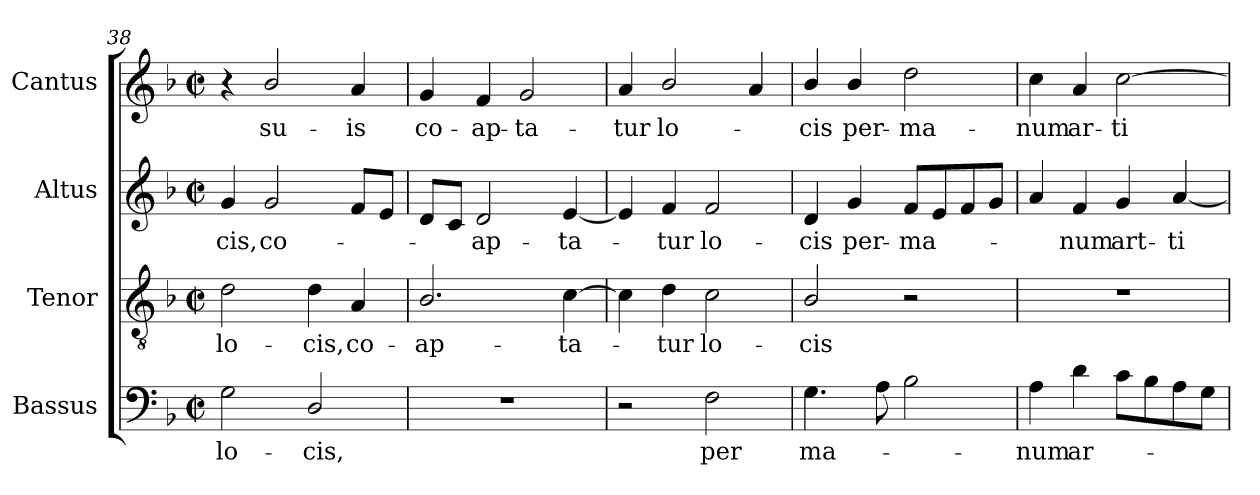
**kern	**text	**kern	**text	**kern	**text	**kern	**text
*part4	*part4	*part3	*part3	*part2	*part2	*part1	*part1
*staff4	*staff4	*staff3	*staff3	*staff2	*staff2	*staff1	*staff1
*I"Bassus	*	*I"Tenor	*	*I"Altus	*	*I"Cantus	*
*I'B.	*	*I'T.	*	*I'A.	*	*I'S.	*
*clefF4	*	*clefGv2	*	*clefG2	*	*clefG2	*
*	*	*ITrd7c12	*	*	*	*	*
*k[b-]	*	*k[b-]	*	*k[b-]	*	*k[b-]	*
*F:	*	*F:	*	*F:	*	*F:	*
*M2/2	*	*M2/2	*	*M2/2	*	*M2/2	*
*met(c|)	*	*met(c|)	*	*met(c|)	*	*met(c|)	*
=38	=38	=38	=38	=38	=38	=38	=38
!	!LO:LY:b:color=#000000	!	!	!	!	!	!
!	!	!	!LO:LY:b:color=#000000	!	!	!	!
!	!	!	!	!	!LO:LY:b:color=#000000	!	!
2Gi\	lo-	2Di\	lo-	4gi/	-cis,	4r	.
!	!	!	!	!	!LO:LY:b:color=#000000	!	!
!	!	!	!	!	!	!	!LO:LY:b:color=#000000
.	.	.	.	2gi/	co-	2b-i/	su-
!	!LO:LY:b:color=#000000	!	!	!	!	!	!
!	!	!	!LO:LY:b:color=#000000	!	!	!	!
2Di/	-cis,	4Di\	-cis,	.	.	.	.
!	!	!	!LO:LY:b:color=#000000	!	!	!	!
!	!	!	!	!	!	!	!LO:LY:b:color=#000000
.	.	4AAi/	co-	8fi/L	.	4ai/	-is
.	.	.	.	8ei/J	.	.	.
=39	=39	=39	=39	=39	=39	=39	=39
!	!	!	!LO:LY:b:color=#000000	!	!	!	!
!	!	!	!	!	!	!	!LO:LY:b:color=#000000
1r	.	2.BB-i/	-ap-	8di/L	.	4gi/	co-
.	.	.	.	8ci/J	.	.	.
!	!	!	!	!	!LO:LY:b:color=#000000	!	!
!	!	!	!	!	!	!	!LO:LY:b:color=#000000
.	.	.	.	2di/	-ap-	4fi/	-ap-
!	!	!	!	!	!	!	!LO:LY:b:color=#000000
.	.	.	.	.	.	2gi/	-ta-
!	!	!	!LO:LY:b:color=#000000	!	!	!	!
!	!	!	!	!	!LO:LY:b:color=#000000	!	!
.	.	[4Ci\	-ta-	[4ei/	-ta-	.	.
!!LO:PB:g=z
=40	=40	=40	=40	=40	=40	=40	=40
!	!	!	!	!	!	!	!LO:LY:b:color=#000000
2r	.	4Ci\]	.	4ei/]	.	4ai/	-tur
!	!	!	!LO:LY:b:color=#000000	!	!	!	!
!	!	!	!	!	!LO:LY:b:color=#000000	!	!
!	!	!	!	!	!	!	!LO:LY:b:color=#000000
.	.	4Di\	-tur	4fi/	-tur	2b-i/	lo-
!	!LO:LY:b:color=#000000	!	!	!	!	!	!
!	!	!	!LO:LY:b:color=#000000	!	!	!	!
!	!	!	!	!	!LO:LY:b:color=#000000	!	!
2Fi\	per	2Ci\	lo-	2fi/	lo-	.	.
.	.	.	.	.	.	4ai/	.
=41	=41	=41	=41	=41	=41	=41	=41
!	!LO:LY:b:color=#000000	!	!	!	!	!	!
!	!	!	!LO:LY:b:color=#000000	!	!	!	!
!	!	!	!	!	!LO:LY:b:color=#000000	!	!
!	!	!	!	!	!	!	!LO:LY:b:color=#000000
4.Gi\	ma-	2BB-i/	-cis	4di/	-cis	4b-i/	-cis
!	!	!	!	!	!LO:LY:b:color=#000000	!	!
!	!	!	!	!	!	!	!LO:LY:b:color=#000000
.	.	.	.	4gi/	per-	4b-i/	per-
8Ai\	.	.	.	.	.	.	.
!	!	!	!	!	!LO:LY:b:color=#000000	!	!
!	!	!	!	!	!	!	!LO:LY:b:color=#000000
2B-i\	.	2r	.	8fi/L	-ma-	2ddi\	-ma-
.	.	.	.	8ei/	.	.	.
.	.	.	.	8fi/	.	.	.
.	.	.	.	8gi/J	.	.	.
=42	=42	=42	=42	=42	=42	=42	=42
!	!LO:LY:b:color=#000000	!	!	!	!	!	!
!	!	!	!	!	!	!	!LO:LY:b:color=#000000
4Ai\	-num	1r	.	4ai/	.	4cci\	-num
!	!LO:LY:b:color=#000000	!	!	!	!	!	!
!	!	!	!	!	!LO:LY:b:color=#000000	!	!
!	!	!	!	!	!	!	!LO:LY:b:color=#000000
4di\	ar-	.	.	4fi/	-num	4ai/	ar-
!	!	!	!	!	!LO:LY:b:color=#000000	!	!
!	!	!	!	!	!	!	!LO:LY:b:color=#000000
8ci\L	.	.	.	4gi/	art-	[2cci\	-ti-
8B-i\	.	.	.	.	.	.	.
!	!	!	!	!	!LO:LY:b:color=#000000	!	!
8Ai\	.	.	.	[4ai/	-ti-	.	.
8Gi\J	.	.	.	.	.	.	.
=	=	=	=	=	=	=	=
*-	*-	*-	*-	*-	*-	*-	*-
